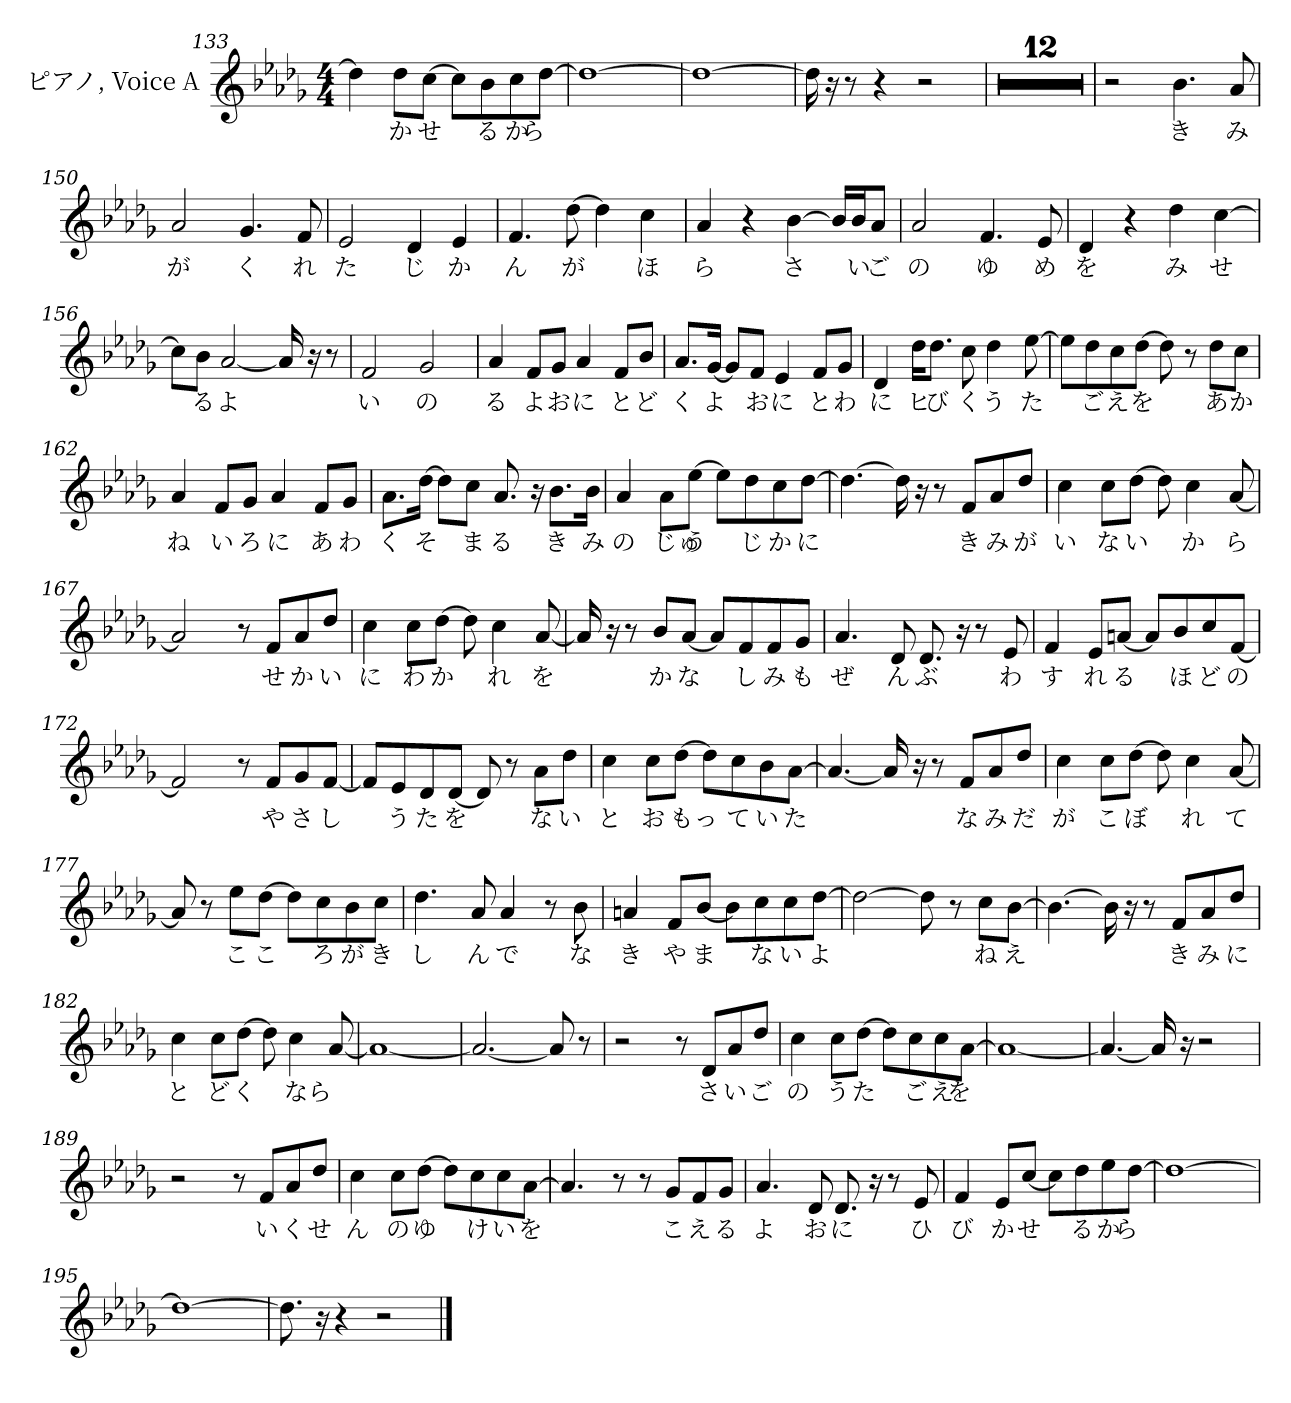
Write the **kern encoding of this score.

**kern	**text
*part1	*part1
*staff1	*staff1
*I"ピアノ, Voice A	*
*clefG2	*
*k[b-e-a-d-g-]	*
*M4/4	*
=133	=133
4dd-\]	.
!	!LO:LY:b
8dd-\L	か
!	!LO:LY:b
[8cc\J	せ
8cc\L]	.
!	!LO:LY:b
8b-\	る
!	!LO:LY:b
8cc\	か
!	!LO:LY:b
[8dd-\J	ら
=134	=134
1dd-_	.
=135	=135
1dd-_	.
!!LO:LB:g=z
=136	=136
16dd-\]	.
16r	.
8r	.
4r	.
2r	.
=137	=137
1r	.
=138	=138
1r	.
=139	=139
1r	.
=140	=140
1r	.
=141	=141
1r	.
=142	=142
1r	.
=143	=143
1r	.
=144	=144
1r	.
=145	=145
1r	.
=146	=146
1r	.
=147	=147
1r	.
=148	=148
1r	.
=149	=149
2r	.
!	!LO:LY:b
4.b-\	き
!	!LO:LY:b
8a-/	み
!!LO:LB:g=z
=150	=150
!	!LO:LY:b
2a-/	が
!	!LO:LY:b
4.g-/	く
!	!LO:LY:b
8f/	れ
=151	=151
!	!LO:LY:b
2e-/	た
!	!LO:LY:b
4d-/	じ
!	!LO:LY:b
4e-/	か
=152	=152
!	!LO:LY:b
4.f/	ん
!	!LO:LY:b
[8dd-\	が
4dd-\]	.
!	!LO:LY:b
4cc\	ほ
=153	=153
!	!LO:LY:b
4a-/	ら
4r	.
!	!LO:LY:b
[4b-\	さ
16b-/LL]	.
!	!LO:LY:b
16b-/J	い
!	!LO:LY:b
8a-/J	ご
=154	=154
!	!LO:LY:b
2a-/	の
!	!LO:LY:b
4.f/	ゆ
!	!LO:LY:b
8e-/	め
=155	=155
!	!LO:LY:b
4d-/	を
4r	.
!	!LO:LY:b
4dd-\	み
!	!LO:LY:b
[4cc\	せ
=156	=156
8cc\L]	.
!	!LO:LY:b
8b-\J	る
!	!LO:LY:b
[2a-/	よ
16a-/]	.
16r	.
8r	.
!!LO:LB:g=z
=157	=157
!	!LO:LY:b
2f/	い
!	!LO:LY:b
2g-/	の
=158	=158
!	!LO:LY:b
4a-/	る
!	!LO:LY:b
8f/L	よ
!	!LO:LY:b
8g-/J	お
!	!LO:LY:b
4a-/	に
!	!LO:LY:b
8f/L	と
!	!LO:LY:b
8b-/J	ど
=159	=159
!	!LO:LY:b
8.a-/L	く
!	!LO:LY:b
[16g-/Jk	よ
8g-/L]	.
!	!LO:LY:b
8f/J	お
!	!LO:LY:b
4e-/	に
!	!LO:LY:b
8f/L	と
!	!LO:LY:b
8g-/J	わ
=160	=160
!	!LO:LY:b
4d-/	に
!	!LO:LY:b
16dd-\KL	ヒ
!	!LO:LY:b
8.dd-\J	び
!	!LO:LY:b
8cc\	く
!	!LO:LY:b
4dd-\	う
!	!LO:LY:b
[8ee-\	た
=161	=161
8ee-\L]	.
!	!LO:LY:b
8dd-\	ご
!	!LO:LY:b
8cc\	え
!	!LO:LY:b
[8dd-\J	を
8dd-\]	.
8r	.
!	!LO:LY:b
8dd-\L	あ
!	!LO:LY:b
8cc\J	か
!!LO:LB:g=z
=162	=162
!	!LO:LY:b
4a-/	ね
!	!LO:LY:b
8f/L	い
!	!LO:LY:b
8g-/J	ろ
!	!LO:LY:b
4a-/	に
!	!LO:LY:b
8f/L	あ
!	!LO:LY:b
8g-/J	わ
=163	=163
!	!LO:LY:b
8.a-\L	く
!	!LO:LY:b
[16dd-\Jk	そ
8dd-\L]	.
!	!LO:LY:b
8cc\J	ま
!	!LO:LY:b
8.a-/	る
16r	.
!	!LO:LY:b
8.b-\L	き
!	!LO:LY:b
16b-\Jk	み
=164	=164
!	!LO:LY:b
4a-/	の
!	!LO:LY:b
8a-\L	じゅ
!	!LO:LY:b
[8ee-\J	う
8ee-\L]	.
!	!LO:LY:b
8dd-\	じ
!	!LO:LY:b
8cc\	か
!	!LO:LY:b
[8dd-\J	に
=165	=165
4.dd-\_	.
16dd-\]	.
16r	.
8r	.
!	!LO:LY:b
8f/L	き
!	!LO:LY:b
8a-/	み
!	!LO:LY:b
8dd-/J	が
=166	=166
!	!LO:LY:b
4cc\	い
!	!LO:LY:b
8cc\L	な
!	!LO:LY:b
[8dd-\J	い
8dd-\]	.
!	!LO:LY:b
4cc\	か
!	!LO:LY:b
[8a-/	ら
!!LO:LB:g=z
=167	=167
2a-/]	.
8r	.
!	!LO:LY:b
8f/L	せ
!	!LO:LY:b
8a-/	か
!	!LO:LY:b
8dd-/J	い
=168	=168
!	!LO:LY:b
4cc\	に
!	!LO:LY:b
8cc\L	わ
!	!LO:LY:b
[8dd-\J	か
8dd-\]	.
!	!LO:LY:b
4cc\	れ
!	!LO:LY:b
[8a-/	を
=169	=169
16a-/]	.
16r	.
8r	.
!	!LO:LY:b
8b-/L	か
!	!LO:LY:b
[8a-/J	な
8a-/L]	.
!	!LO:LY:b
8f/	し
!	!LO:LY:b
8f/	み
!	!LO:LY:b
8g-/J	も
=170	=170
!	!LO:LY:b
4.a-/	ぜ
!	!LO:LY:b
8d-/	ん
!	!LO:LY:b
8.d-/	ぶ
16r	.
8r	.
!	!LO:LY:b
8e-/	わ
=171	=171
!	!LO:LY:b
4f/	す
!	!LO:LY:b
8e-/L	れ
!	!LO:LY:b
[8an/J	る
8a/L]	.
!	!LO:LY:b
8b-/	ほ
!	!LO:LY:b
8cc/	ど
!	!LO:LY:b
[8f/J	の
!!LO:LB:g=z
=172	=172
2f/]	.
8r	.
!	!LO:LY:b
8f/L	や
!	!LO:LY:b
8g-/	さ
!	!LO:LY:b
[8f/J	し
=173	=173
8f/L]	.
!	!LO:LY:b
8e-/	う
!	!LO:LY:b
8d-/	た
!	!LO:LY:b
[8d-/J	を
8d-/]	.
8r	.
!	!LO:LY:b
8a-\L	な
!	!LO:LY:b
8dd-\J	い
=174	=174
!	!LO:LY:b
4cc\	と
!	!LO:LY:b
8cc\L	お
!	!LO:LY:b
[8dd-\J	もっ
8dd-\L]	.
!	!LO:LY:b
8cc\	て
!	!LO:LY:b
8b-\	い
!	!LO:LY:b
[8a-\J	た
=175	=175
4.a-/_	.
16a-/]	.
16r	.
8r	.
!	!LO:LY:b
8f/L	な
!	!LO:LY:b
8a-/	み
!	!LO:LY:b
8dd-/J	だ
=176	=176
!	!LO:LY:b
4cc\	が
!	!LO:LY:b
8cc\L	こ
!	!LO:LY:b
[8dd-\J	ぼ
8dd-\]	.
!	!LO:LY:b
4cc\	れ
!	!LO:LY:b
[8a-/	て
!!LO:LB:g=z
=177	=177
8a-/]	.
8r	.
!	!LO:LY:b
8ee-\L	こ
!	!LO:LY:b
[8dd-\J	こ
8dd-\L]	.
!	!LO:LY:b
8cc\	ろ
!	!LO:LY:b
8b-\	が
!	!LO:LY:b
8cc\J	き
=178	=178
!	!LO:LY:b
4.dd-\	し
!	!LO:LY:b
8a-/	ん
!	!LO:LY:b
4a-/	で
8r	.
!	!LO:LY:b
8b-\	な
=179	=179
!	!LO:LY:b
4an/	き
!	!LO:LY:b
8f/L	や
!	!LO:LY:b
[8b-/J	ま
8b-\L]	.
!	!LO:LY:b
8cc\	な
!	!LO:LY:b
8cc\	い
!	!LO:LY:b
[8dd-\J	よ
=180	=180
2dd-\_	.
8dd-\]	.
8r	.
!	!LO:LY:b
8cc\L	ね
!	!LO:LY:b
[8b-\J	え
=181	=181
4.b-\_	.
16b-\]	.
16r	.
8r	.
!	!LO:LY:b
8f/L	き
!	!LO:LY:b
8a-/	み
!	!LO:LY:b
8dd-/J	に
!!LO:LB:g=z
=182	=182
!	!LO:LY:b
4cc\	と
!	!LO:LY:b
8cc\L	ど
!	!LO:LY:b
[8dd-\J	く
8dd-\]	.
!	!LO:LY:b
4cc\	な
!	!LO:LY:b
[8a-/	ら
=183	=183
1a-_	.
=184	=184
2.a-/_	.
8a-/]	.
8r	.
=185	=185
2r	.
8r	.
!	!LO:LY:b
8d-/L	さ
!	!LO:LY:b
8a-/	い
!	!LO:LY:b
8dd-/J	ご
=186	=186
!	!LO:LY:b
4cc\	の
!	!LO:LY:b
8cc\L	う
!	!LO:LY:b
[8dd-\J	た
8dd-\L]	.
!	!LO:LY:b
8cc\	ご
!	!LO:LY:b
8cc\	え
!	!LO:LY:b
[8a-\J	を
=187	=187
1a-_	.
=188	=188
4.a-/_	.
16a-/]	.
16r	.
2r	.
!!LO:LB:g=z
=189	=189
2r	.
8r	.
!	!LO:LY:b
8f/L	い
!	!LO:LY:b
8a-/	く
!	!LO:LY:b
8dd-/J	せ
=190	=190
!	!LO:LY:b
4cc\	ん
!	!LO:LY:b
8cc\L	の
!	!LO:LY:b
[8dd-\J	ゆ
8dd-\L]	.
!	!LO:LY:b
8cc\	け
!	!LO:LY:b
8cc\	い
!	!LO:LY:b
[8a-\J	を
=191	=191
4.a-/]	.
8r	.
8r	.
!	!LO:LY:b
8g-/L	こ
!	!LO:LY:b
8f/	え
!	!LO:LY:b
8g-/J	る
=192	=192
!	!LO:LY:b
4.a-/	よ
!	!LO:LY:b
8d-/	お
!	!LO:LY:b
8.d-/	に
16r	.
8r	.
!	!LO:LY:b
8e-/	ひ
=193	=193
!	!LO:LY:b
4f/	び
!	!LO:LY:b
8e-/L	か
!	!LO:LY:b
[8cc/J	せ
8cc\L]	.
!	!LO:LY:b
8dd-\	る
!	!LO:LY:b
8ee-\	か
!	!LO:LY:b
[8dd-\J	ら
=194	=194
1dd-_	.
!!LO:LB:g=z
=195	=195
1dd-_	.
=196	=196
8.dd-\]	.
16r	.
4r	.
2r	.
==	==
*-	*-
